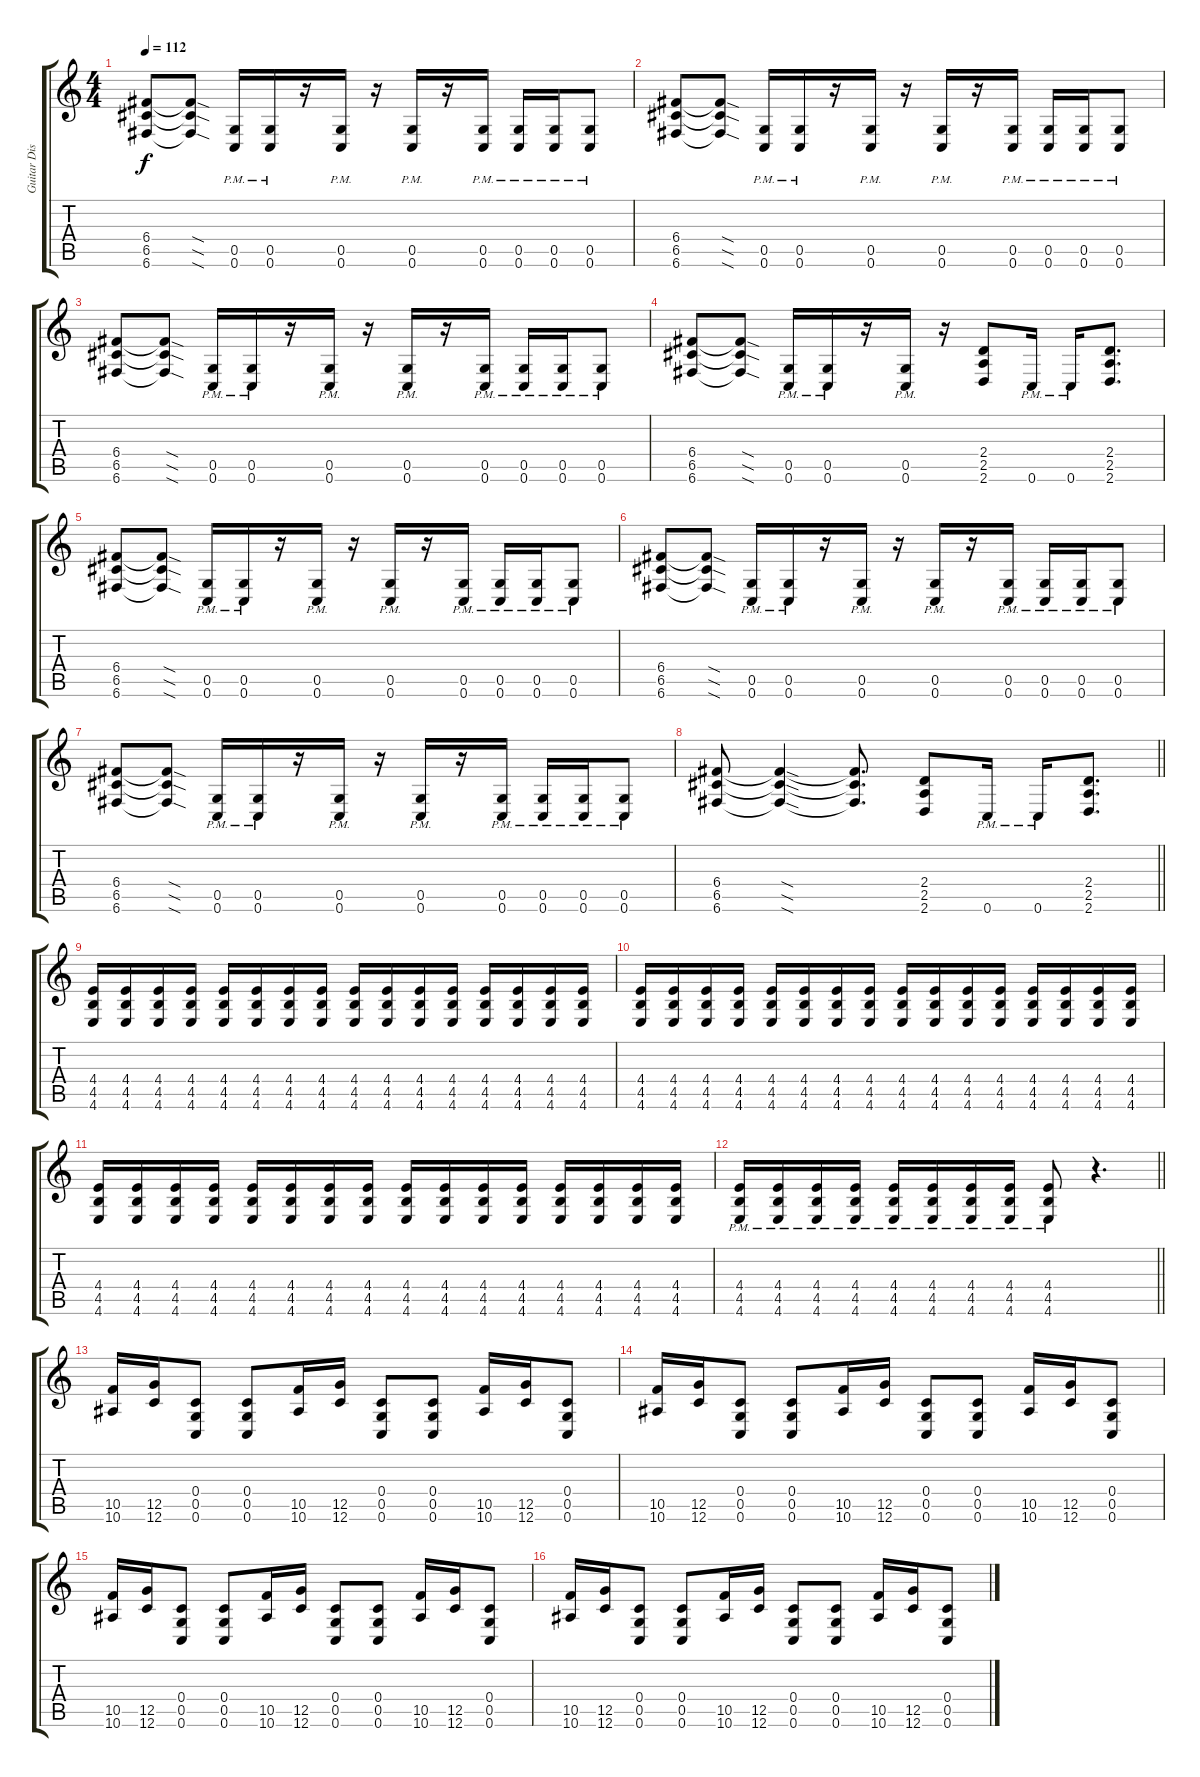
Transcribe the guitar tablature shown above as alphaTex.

\track ("Guitar Dist #2" "Guitar Dis") {instrument distortionguitar}
\staff {score tabs}
\tuning (E4 C4 G3 C3 G2 C2) {hide}
\ts (4 4)
\tempo 112
\clef g2
\ks c
(6.4 6.5 6.6).8{dy f} (6.4{sod t} 6.5{sod t} 6.6{sod t}).8 (0.5{pm} 0.6{pm}).16 (0.5{pm} 0.6{pm}).16 r.16 (0.5{pm} 0.6{pm}).16 r.16 (0.5{pm} 0.6{pm}).16 r.16 (0.5{pm} 0.6{pm}).16 (0.5{pm} 0.6{pm}).16 (0.5{pm} 0.6{pm}).16 (0.5{pm} 0.6{pm}).8 |
(6.4 6.5 6.6).8 (6.4{sod t} 6.5{sod t} 6.6{sod t}).8 (0.5{pm} 0.6{pm}).16 (0.5{pm} 0.6{pm}).16 r.16 (0.5{pm} 0.6{pm}).16 r.16 (0.5{pm} 0.6{pm}).16 r.16 (0.5{pm} 0.6{pm}).16 (0.5{pm} 0.6{pm}).16 (0.5{pm} 0.6{pm}).16 (0.5{pm} 0.6{pm}).8 |
(6.4 6.5 6.6).8 (6.4{sod t} 6.5{sod t} 6.6{sod t}).8 (0.5{pm} 0.6{pm}).16 (0.5{pm} 0.6{pm}).16 r.16 (0.5{pm} 0.6{pm}).16 r.16 (0.5{pm} 0.6{pm}).16 r.16 (0.5{pm} 0.6{pm}).16 (0.5{pm} 0.6{pm}).16 (0.5{pm} 0.6{pm}).16 (0.5{pm} 0.6{pm}).8 |
(6.4 6.5 6.6).8 (6.4{sod t} 6.5{sod t} 6.6{sod t}).8 (0.5{pm} 0.6{pm}).16 (0.5{pm} 0.6{pm}).16 r.16 (0.5{pm} 0.6{pm}).16 r.16 (2.4 2.5 2.6).8 0.6{pm}.16 0.6{pm}.16 (2.4 2.5 2.6).8{d} |
(6.4 6.5 6.6).8 (6.4{sod t} 6.5{sod t} 6.6{sod t}).8 (0.5{pm} 0.6{pm}).16 (0.5{pm} 0.6{pm}).16 r.16 (0.5{pm} 0.6{pm}).16 r.16 (0.5{pm} 0.6{pm}).16 r.16 (0.5{pm} 0.6{pm}).16 (0.5{pm} 0.6{pm}).16 (0.5{pm} 0.6{pm}).16 (0.5{pm} 0.6{pm}).8 |
(6.4 6.5 6.6).8 (6.4{sod t} 6.5{sod t} 6.6{sod t}).8 (0.5{pm} 0.6{pm}).16 (0.5{pm} 0.6{pm}).16 r.16 (0.5{pm} 0.6{pm}).16 r.16 (0.5{pm} 0.6{pm}).16 r.16 (0.5{pm} 0.6{pm}).16 (0.5{pm} 0.6{pm}).16 (0.5{pm} 0.6{pm}).16 (0.5{pm} 0.6{pm}).8 |
(6.4 6.5 6.6).8 (6.4{sod t} 6.5{sod t} 6.6{sod t}).8 (0.5{pm} 0.6{pm}).16 (0.5{pm} 0.6{pm}).16 r.16 (0.5{pm} 0.6{pm}).16 r.16 (0.5{pm} 0.6{pm}).16 r.16 (0.5{pm} 0.6{pm}).16 (0.5{pm} 0.6{pm}).16 (0.5{pm} 0.6{pm}).16 (0.5{pm} 0.6{pm}).8 |
\barLineRight lightlight
(6.4 6.5 6.6).8 (6.4{sod t} 6.5{sod t} 6.6{sod t}).4 (6.4{t} 6.5{t} 6.6{t}).8{d} (2.4 2.5 2.6).8 0.6{pm}.16 0.6{pm}.16 (2.4 2.5 2.6).8{d} |
(4.4 4.5 4.6).16 (4.4 4.5 4.6).16 (4.4 4.5 4.6).16 (4.4 4.5 4.6).16 (4.4 4.5 4.6).16 (4.4 4.5 4.6).16 (4.4 4.5 4.6).16 (4.4 4.5 4.6).16 (4.4 4.5 4.6).16 (4.4 4.5 4.6).16 (4.4 4.5 4.6).16 (4.4 4.5 4.6).16 (4.4 4.5 4.6).16 (4.4 4.5 4.6).16 (4.4 4.5 4.6).16 (4.4 4.5 4.6).16 |
(4.4 4.5 4.6).16 (4.4 4.5 4.6).16 (4.4 4.5 4.6).16 (4.4 4.5 4.6).16 (4.4 4.5 4.6).16 (4.4 4.5 4.6).16 (4.4 4.5 4.6).16 (4.4 4.5 4.6).16 (4.4 4.5 4.6).16 (4.4 4.5 4.6).16 (4.4 4.5 4.6).16 (4.4 4.5 4.6).16 (4.4 4.5 4.6).16 (4.4 4.5 4.6).16 (4.4 4.5 4.6).16 (4.4 4.5 4.6).16 |
(4.4 4.5 4.6).16 (4.4 4.5 4.6).16 (4.4 4.5 4.6).16 (4.4 4.5 4.6).16 (4.4 4.5 4.6).16 (4.4 4.5 4.6).16 (4.4 4.5 4.6).16 (4.4 4.5 4.6).16 (4.4 4.5 4.6).16 (4.4 4.5 4.6).16 (4.4 4.5 4.6).16 (4.4 4.5 4.6).16 (4.4 4.5 4.6).16 (4.4 4.5 4.6).16 (4.4 4.5 4.6).16 (4.4 4.5 4.6).16 |
\barLineRight lightlight
(4.4{pm} 4.5{pm} 4.6{pm}).16 (4.4{pm} 4.5{pm} 4.6{pm}).16 (4.4{pm} 4.5{pm} 4.6{pm}).16 (4.4{pm} 4.5{pm} 4.6{pm}).16 (4.4{pm} 4.5{pm} 4.6{pm}).16 (4.4{pm} 4.5{pm} 4.6{pm}).16 (4.4{pm} 4.5{pm} 4.6{pm}).16 (4.4{pm} 4.5{pm} 4.6{pm}).16 (4.4{pm} 4.5{pm} 4.6{pm}).8 r.4{d} |
(10.5 10.6).16 (12.5 12.6).16 (0.4 0.5 0.6).8 (0.4 0.5 0.6).8 (10.5 10.6).16 (12.5 12.6).16 (0.4 0.5 0.6).8 (0.4 0.5 0.6).8 (10.5 10.6).16 (12.5 12.6).16 (0.4 0.5 0.6).8 |
(10.5 10.6).16 (12.5 12.6).16 (0.4 0.5 0.6).8 (0.4 0.5 0.6).8 (10.5 10.6).16 (12.5 12.6).16 (0.4 0.5 0.6).8 (0.4 0.5 0.6).8 (10.5 10.6).16 (12.5 12.6).16 (0.4 0.5 0.6).8 |
(10.5 10.6).16 (12.5 12.6).16 (0.4 0.5 0.6).8 (0.4 0.5 0.6).8 (10.5 10.6).16 (12.5 12.6).16 (0.4 0.5 0.6).8 (0.4 0.5 0.6).8 (10.5 10.6).16 (12.5 12.6).16 (0.4 0.5 0.6).8 |
(10.5 10.6).16 (12.5 12.6).16 (0.4 0.5 0.6).8 (0.4 0.5 0.6).8 (10.5 10.6).16 (12.5 12.6).16 (0.4 0.5 0.6).8 (0.4 0.5 0.6).8 (10.5 10.6).16 (12.5 12.6).16 (0.4 0.5 0.6).8
